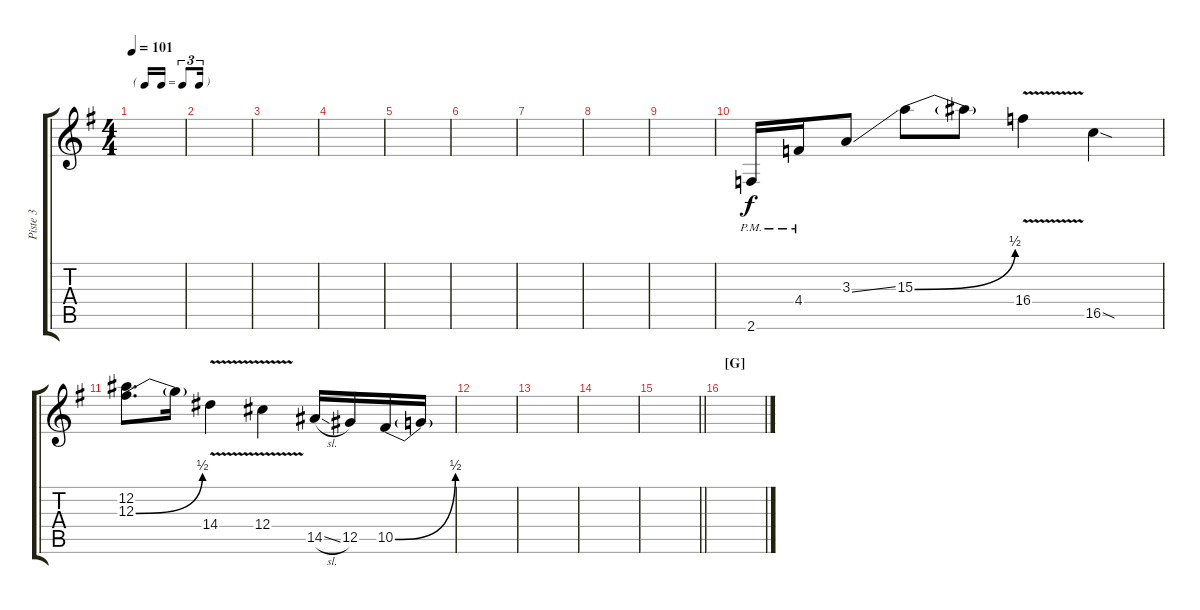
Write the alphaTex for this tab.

\track ("Piste 3" "Piste 3") {instrument distortionguitar}
\staff {score tabs}
\tuning (Eb4 Bb3 Gb3 Db3 Ab2 Eb2) {hide}
\ts (4 4)
\tf triplet16th
\tempo 101
\clef g2
\ks g
|
|
|
|
|
|
|
|
|
2.6{pm}.16 4.4{pm}.16 3.3{ss}.8 15.3{be (bend 0 0 60 2)}.8 15.3{t}.8 16.4{v}.4 16.5{sod}.4 |
(12.2 12.3{be (bend 0 0 60 2)}).8{d} 12.3{t}.16 14.4{v}.4 12.4{v}.4 14.5{sl}.16 12.5.16 10.5{be (bend 0 0 60 2)}.16 10.5{t}.16 |
|
|
|
\barLineRight lightlight
|
\section ("" "[G]")
